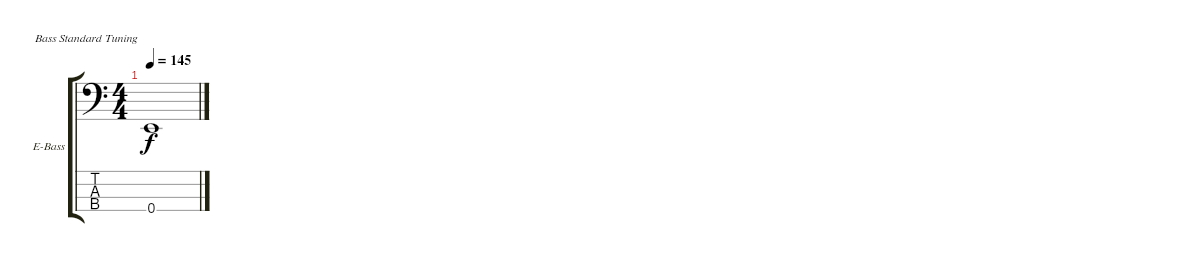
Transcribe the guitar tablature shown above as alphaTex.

\defaultSystemsLayout 4
\bracketExtendMode groupsimilarinstruments
\firstSystemTrackNameOrientation horizontal
\otherSystemsTrackNameOrientation horizontal
\track ("А. Андреев" "E-Bass") {instrument electricbassfinger}
\staff {score tabs}
\tuning (G2 D2 A1 E1)
\ts (4 4)
\tempo 145
\clef f4
\ks c
0.4{t}.1{dy f}
